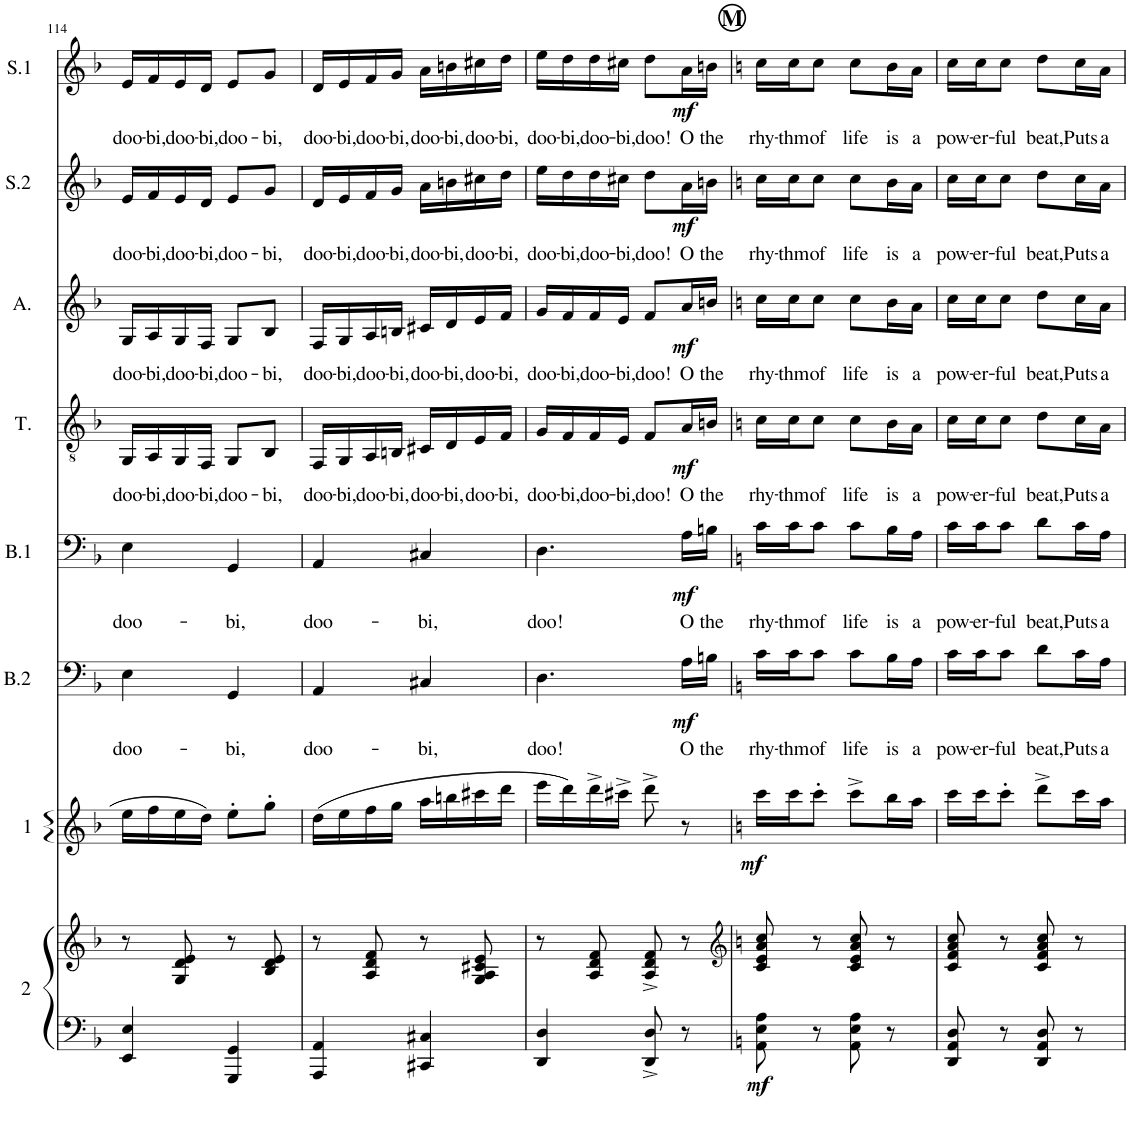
**kern	**kern	**dynam	**kern	**dynam	**kern	**text	**dynam	**kern	**text	**dynam	**kern	**text	**dynam	**kern	**text	**dynam	**kern	**text	**dynam	**kern	**text	**dynam
*part8	*part8	*part8	*part7	*part7	*part6	*part6	*part6	*part5	*part5	*part5	*part4	*part4	*part4	*part3	*part3	*part3	*part2	*part2	*part2	*part1	*part1	*part1
*staff9	*staff8	*staff8/9	*staff7	*staff7	*staff6	*staff6	*staff6	*staff5	*staff5	*staff5	*staff4	*staff4	*staff4	*staff3	*staff3	*staff3	*staff2	*staff2	*staff2	*staff1	*staff1	*staff1
*I"SECUNDO	*	*	*I"PRIMO	*	*I"Bas 2	*	*	*I"Bas 1	*	*	*I"Tenor	*	*	*I"Alt	*	*	*I"Sopraan 2	*	*	*I"Sopraan 1	*	*
*	*	*	*	*	*I'B.2	*	*	*I'B.1	*	*	*I'T.	*	*	*I'A.	*	*	*I'S.2	*	*	*I'S.1	*	*
!!LO:PB:g=z
*clefF4	*clefG2	*	*clefG2	*	*clefF4	*	*	*clefF4	*	*	*clefGv2	*	*	*clefG2	*	*	*clefG2	*	*	*clefG2	*	*
*	*	*	*	*	*	*	*	*	*	*	*	*	*	*	*	*	*	*	*	*Trd1c2	*	*
*k[b-]	*k[b-]	*	*k[b-]	*	*k[b-]	*	*	*k[b-]	*	*	*k[b-]	*	*	*k[b-]	*	*	*k[b-]	*	*	*k[b-]	*	*
*M2/4	*M2/4	*	*M2/4	*	*M2/4	*	*	*M2/4	*	*	*M2/4	*	*	*M2/4	*	*	*M2/4	*	*	*M2/4	*	*
=114	=114	=114	=114	=114	=114	=114	=114	=114	=114	=114	=114	=114	=114	=114	=114	=114	=114	=114	=114	=114	=114	=114
!	!	!	!	!	!	!LO:LY:b	!	!	!LO:LY:b	!	!	!LO:LY:b	!	!	!LO:LY:b	!	!	!LO:LY:b	!	!	!LO:LY:b	!
4EE/ 4E/	8r	.	16ee\LL	.	4E\	doo-	.	4E\	doo-	.	16GG/LL	doo-	.	16G/LL	doo-	.	16e/LL	doo-	.	16e/LL	doo-	.
!	!	!	!	!	!	!	!	!	!	!	!	!LO:LY:b	!	!	!LO:LY:b	!	!	!LO:LY:b	!	!	!LO:LY:b	!
.	.	.	16ff\	.	.	.	.	.	.	.	16AA/	-bi,	.	16A/	-bi,	.	16f/	-bi,	.	16f/	-bi,	.
!	!	!	!	!	!	!	!	!	!	!	!	!LO:LY:b	!	!	!LO:LY:b	!	!	!LO:LY:b	!	!	!LO:LY:b	!
.	8G/ 8d/ 8e/	.	16ee\	.	.	.	.	.	.	.	16GG/	doo-	.	16G/	doo-	.	16e/	doo-	.	16e/	doo-	.
!	!	!	!	!	!	!	!	!	!	!	!	!LO:LY:b	!	!	!LO:LY:b	!	!	!LO:LY:b	!	!	!LO:LY:b	!
.	.	.	16dd\JJ	.	.	.	.	.	.	.	16FF/JJ	-bi,	.	16F/JJ	-bi,	.	16d/JJ	-bi,	.	16d/JJ	-bi,	.
!	!	!	!	!	!	!LO:LY:b	!	!	!LO:LY:b	!	!	!LO:LY:b	!	!	!LO:LY:b	!	!	!LO:LY:b	!	!	!LO:LY:b	!
4GGG/ 4GG/	8r	.	8ee'\L	.	4GG/	-bi,	.	4GG/	-bi,	.	8GG/L	doo-	.	8G/L	doo-	.	8e/L	doo-	.	8e/L	doo-	.
!	!	!	!	!	!	!	!	!	!	!	!	!LO:LY:b	!	!	!LO:LY:b	!	!	!LO:LY:b	!	!	!LO:LY:b	!
.	8B-/ 8d/ 8e/	.	8gg'\J	.	.	.	.	.	.	.	8BB-/J	-bi,	.	8B-/J	-bi,	.	8g/J	-bi,	.	8g/J	-bi,	.
=115	=115	=115	=115	=115	=115	=115	=115	=115	=115	=115	=115	=115	=115	=115	=115	=115	=115	=115	=115	=115	=115	=115
!	!	!	!	!	!	!LO:LY:b	!	!	!LO:LY:b	!	!	!LO:LY:b	!	!	!LO:LY:b	!	!	!LO:LY:b	!	!	!LO:LY:b	!
4AAA/ 4AA/	8r	.	(16dd\LL	.	4AA/	doo-	.	4AA/	doo-	.	16FF/LL	doo-	.	16F/LL	doo-	.	16d/LL	doo-	.	16d/LL	doo-	.
!	!	!	!	!	!	!	!	!	!	!	!	!LO:LY:b	!	!	!LO:LY:b	!	!	!LO:LY:b	!	!	!LO:LY:b	!
.	.	.	16ee\	.	.	.	.	.	.	.	16GG/	-bi,	.	16G/	-bi,	.	16e/	-bi,	.	16e/	-bi,	.
!	!	!	!	!	!	!	!	!	!	!	!	!LO:LY:b	!	!	!LO:LY:b	!	!	!LO:LY:b	!	!	!LO:LY:b	!
.	8A/ 8d/ 8f/	.	16ff\	.	.	.	.	.	.	.	16AA/	doo-	.	16A/	doo-	.	16f/	doo-	.	16f/	doo-	.
!	!	!	!	!	!	!	!	!	!	!	!	!LO:LY:b	!	!	!LO:LY:b	!	!	!LO:LY:b	!	!	!LO:LY:b	!
.	.	.	16gg\JJ	.	.	.	.	.	.	.	16BBn/JJ	-bi,	.	16Bn/JJ	-bi,	.	16g/JJ	-bi,	.	16g/JJ	-bi,	.
!	!	!	!	!	!	!LO:LY:b	!	!	!LO:LY:b	!	!	!LO:LY:b	!	!	!LO:LY:b	!	!	!LO:LY:b	!	!	!LO:LY:b	!
4CC#X/ 4C#X/	8r	.	16aa\LL	.	4C#X/	-bi,	.	4C#X/	-bi,	.	16C#X/LL	doo-	.	16c#X/LL	doo-	.	16a\LL	doo-	.	16a\LL	doo-	.
!	!	!	!	!	!	!	!	!	!	!	!	!LO:LY:b	!	!	!LO:LY:b	!	!	!LO:LY:b	!	!	!LO:LY:b	!
.	.	.	16bbn\	.	.	.	.	.	.	.	16D/	-bi,	.	16d/	-bi,	.	16bn\	-bi,	.	16bn\	-bi,	.
!	!	!	!	!	!	!	!	!	!	!	!	!LO:LY:b	!	!	!LO:LY:b	!	!	!LO:LY:b	!	!	!LO:LY:b	!
.	8G/ 8A/ 8c#X/ 8e/	.	16ccc#X\	.	.	.	.	.	.	.	16E/	doo-	.	16e/	doo-	.	16cc#X\	doo-	.	16cc#X\	doo-	.
!	!	!	!	!	!	!	!	!	!	!	!	!LO:LY:b	!	!	!LO:LY:b	!	!	!LO:LY:b	!	!	!LO:LY:b	!
.	.	.	16ddd\JJ	.	.	.	.	.	.	.	16F/JJ	-bi,	.	16f/JJ	-bi,	.	16dd\JJ	-bi,	.	16dd\JJ	-bi,	.
=116	=116	=116	=116	=116	=116	=116	=116	=116	=116	=116	=116	=116	=116	=116	=116	=116	=116	=116	=116	=116	=116	=116
!	!	!	!	!	!	!LO:LY:b	!	!	!LO:LY:b	!	!	!LO:LY:b	!	!	!LO:LY:b	!	!	!LO:LY:b	!	!	!LO:LY:b	!
4DD/ 4D/	8r	.	16eee\LL	.	4.D\	doo!	.	4.D\	doo!	.	16G/LL	doo-	.	16g/LL	doo-	.	16ee\LL	doo-	.	16ee\LL	doo-	.
!	!	!	!	!	!	!	!	!	!	!	!	!LO:LY:b	!	!	!LO:LY:b	!	!	!LO:LY:b	!	!	!LO:LY:b	!
.	.	.	16ddd\)	.	.	.	.	.	.	.	16F/	-bi,	.	16f/	-bi,	.	16dd\	-bi,	.	16dd\	-bi,	.
!	!	!	!	!	!	!	!	!	!	!	!	!LO:LY:b	!	!	!LO:LY:b	!	!	!LO:LY:b	!	!	!LO:LY:b	!
.	8A/ 8d/ 8f/	.	16ddd^\	.	.	.	.	.	.	.	16F/	doo-	.	16f/	doo-	.	16dd\	doo-	.	16dd\	doo-	.
!	!	!	!	!	!	!	!	!	!	!	!	!LO:LY:b	!	!	!LO:LY:b	!	!	!LO:LY:b	!	!	!LO:LY:b	!
.	.	.	16ccc#X^\JJ	.	.	.	.	.	.	.	16E/JJ	-bi,	.	16e/JJ	-bi,	.	16cc#X\JJ	-bi,	.	16cc#X\JJ	-bi,	.
!	!	!	!	!	!	!	!	!	!	!	!	!LO:LY:b	!	!	!LO:LY:b	!	!	!LO:LY:b	!	!	!LO:LY:b	!
8DD/^ 8D/^	8A/^ 8d/^ 8f/^	.	8ddd^\	.	.	.	.	.	.	.	8F/L	doo!	.	8f/L	doo!	.	8dd\L	doo!	.	8dd\L	doo!	.
!	!	!	!	!	!	!LO:LY:b	!LO:DY:b	!	!LO:LY:b	!LO:DY:b	!	!LO:LY:b	!LO:DY:b	!	!LO:LY:b	!LO:DY:b	!	!LO:LY:b	!LO:DY:b	!	!LO:LY:b	!LO:DY:b
8r	8r	.	8r	.	16A\LL	O	mf	16A\LL	O	mf	16A/L	O	mf	16a/L	O	mf	16a\L	O	mf	16a\L	O	mf
!	!	!	!	!	!	!LO:LY:b	!	!	!LO:LY:b	!	!	!LO:LY:b	!	!	!LO:LY:b	!	!	!LO:LY:b	!	!	!LO:LY:b	!
.	.	.	.	.	16Bn\JJ	the	.	16Bn\JJ	the	.	16Bn/JJ	the	.	16bn/JJ	the	.	16bn\JJ	the	.	16bn\JJ	the	.
!!LO:REH:place=s1:a:B:cj:enc=circle:fs=14:t=M
=117	=117	=117	=117	=117	=117	=117	=117	=117	=117	=117	=117	=117	=117	=117	=117	=117	=117	=117	=117	=117	=117	=117
*	*clefG2	*	*	*	*	*	*	*	*	*	*	*	*	*	*	*	*	*	*	*	*	*
*k[]	*k[]	*	*k[]	*	*k[]	*	*	*k[]	*	*	*k[]	*	*	*k[]	*	*	*k[]	*	*	*k[]	*	*
!	!	!LO:DY:b=2	!	!LO:DY:b	!	!LO:LY:b	!	!	!LO:LY:b	!	!	!LO:LY:b	!	!	!LO:LY:b	!	!	!LO:LY:b	!	!	!LO:LY:b	!
8AA\ 8E\ 8A\	8c/ 8e/ 8a/ 8cc/	mf	16ccc\LL	mf	16c\LL	rhy-	.	16c\LL	rhy-	.	16c\LL	rhy-	.	16cc\LL	rhy-	.	16cc\LL	rhy-	.	16cc\LL	rhy-	.
!	!	!	!	!	!	!LO:LY:b	!	!	!LO:LY:b	!	!	!LO:LY:b	!	!	!LO:LY:b	!	!	!LO:LY:b	!	!	!LO:LY:b	!
.	.	.	16ccc\J	.	16c\J	-thm	.	16c\J	-thm	.	16c\J	-thm	.	16cc\J	-thm	.	16cc\J	-thm	.	16cc\J	-thm	.
!	!	!	!	!	!	!LO:LY:b	!	!	!LO:LY:b	!	!	!LO:LY:b	!	!	!LO:LY:b	!	!	!LO:LY:b	!	!	!LO:LY:b	!
8r	8r	.	8ccc'\J	.	8c\J	of	.	8c\J	of	.	8c\J	of	.	8cc\J	of	.	8cc\J	of	.	8cc\J	of	.
!	!	!	!	!	!	!LO:LY:b	!	!	!LO:LY:b	!	!	!LO:LY:b	!	!	!LO:LY:b	!	!	!LO:LY:b	!	!	!LO:LY:b	!
8AA\ 8E\ 8A\	8c/ 8e/ 8a/ 8cc/	.	8ccc^\L	.	8c\L	life	.	8c\L	life	.	8c\L	life	.	8cc\L	life	.	8cc\L	life	.	8cc\L	life	.
!	!	!	!	!	!	!LO:LY:b	!	!	!LO:LY:b	!	!	!LO:LY:b	!	!	!LO:LY:b	!	!	!LO:LY:b	!	!	!LO:LY:b	!
8r	8r	.	16bb\L	.	16B\L	is	.	16B\L	is	.	16B\L	is	.	16b\L	is	.	16b\L	is	.	16b\L	is	.
!	!	!	!	!	!	!LO:LY:b	!	!	!LO:LY:b	!	!	!LO:LY:b	!	!	!LO:LY:b	!	!	!LO:LY:b	!	!	!LO:LY:b	!
.	.	.	16aa\JJ	.	16A\JJ	a	.	16A\JJ	a	.	16A\JJ	a	.	16a\JJ	a	.	16a\JJ	a	.	16a\JJ	a	.
=118	=118	=118	=118	=118	=118	=118	=118	=118	=118	=118	=118	=118	=118	=118	=118	=118	=118	=118	=118	=118	=118	=118
!	!	!	!	!	!	!LO:LY:b	!	!	!LO:LY:b	!	!	!LO:LY:b	!	!	!LO:LY:b	!	!	!LO:LY:b	!	!	!LO:LY:b	!
8DD/ 8AA/ 8D/	8c/ 8f/ 8a/ 8cc/	.	16ccc\LL	.	16c\LL	pow-	.	16c\LL	pow-	.	16c\LL	pow-	.	16cc\LL	pow-	.	16cc\LL	pow-	.	16cc\LL	pow-	.
!	!	!	!	!	!	!LO:LY:b	!	!	!LO:LY:b	!	!	!LO:LY:b	!	!	!LO:LY:b	!	!	!LO:LY:b	!	!	!LO:LY:b	!
.	.	.	16ccc\J	.	16c\J	-er-	.	16c\J	-er-	.	16c\J	-er-	.	16cc\J	-er-	.	16cc\J	-er-	.	16cc\J	-er-	.
!	!	!	!	!	!	!LO:LY:b	!	!	!LO:LY:b	!	!	!LO:LY:b	!	!	!LO:LY:b	!	!	!LO:LY:b	!	!	!LO:LY:b	!
8r	8r	.	8ccc'\J	.	8c\J	-ful	.	8c\J	-ful	.	8c\J	-ful	.	8cc\J	-ful	.	8cc\J	-ful	.	8cc\J	-ful	.
!	!	!	!	!	!	!LO:LY:b	!	!	!LO:LY:b	!	!	!LO:LY:b	!	!	!LO:LY:b	!	!	!LO:LY:b	!	!	!LO:LY:b	!
8DD/ 8AA/ 8D/	8c/ 8f/ 8a/ 8cc/	.	8ddd^\L	.	8d\L	beat,	.	8d\L	beat,	.	8d\L	beat,	.	8dd\L	beat,	.	8dd\L	beat,	.	8dd\L	beat,	.
!	!	!	!	!	!	!LO:LY:b	!	!	!LO:LY:b	!	!	!LO:LY:b	!	!	!LO:LY:b	!	!	!LO:LY:b	!	!	!LO:LY:b	!
8r	8r	.	16ccc\L	.	16c\L	Puts	.	16c\L	Puts	.	16c\L	Puts	.	16cc\L	Puts	.	16cc\L	Puts	.	16cc\L	Puts	.
!	!	!	!	!	!	!LO:LY:b	!	!	!LO:LY:b	!	!	!LO:LY:b	!	!	!LO:LY:b	!	!	!LO:LY:b	!	!	!LO:LY:b	!
.	.	.	16aa\JJ	.	16A\JJ	a	.	16A\JJ	a	.	16A\JJ	a	.	16a\JJ	a	.	16a\JJ	a	.	16a\JJ	a	.
=	=	=	=	=	=	=	=	=	=	=	=	=	=	=	=	=	=	=	=	=	=	=
*-	*-	*-	*-	*-	*-	*-	*-	*-	*-	*-	*-	*-	*-	*-	*-	*-	*-	*-	*-	*-	*-	*-
